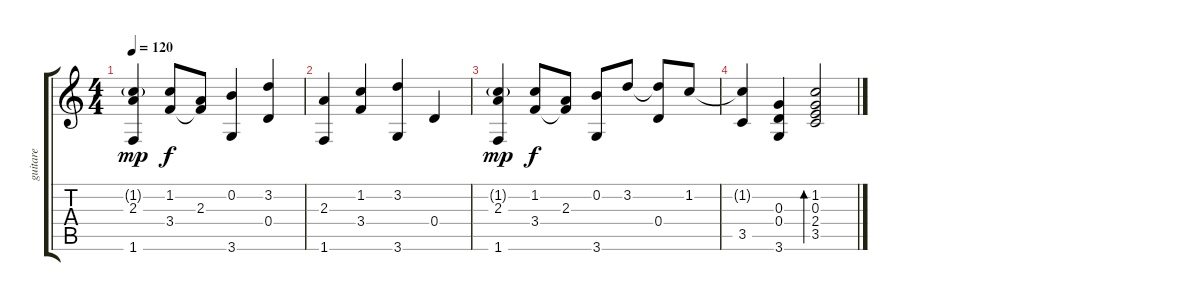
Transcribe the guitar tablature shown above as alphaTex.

\track ("guitare" "guitare") {instrument acousticguitarnylon}
\staff {score tabs}
\tuning (E4 B3 G3 D3 A2 E2) {hide}
\ts (4 4)
\tempo 120
\clef g2
\ks c
(1.2{g} 2.3 1.6).4{dy mp} (1.2 3.4).8{dy f} (2.3 3.4{t}).8 (0.2 3.6).4 (3.2 0.4).4 |
(2.3 1.6).4 (1.2 3.4).4 (3.2 3.6).4 0.4.4 |
(1.2{g} 2.3 1.6).4{dy mp} (1.2 3.4).8{dy f} (2.3 3.4{t}).8 (0.2 3.6).8 3.2.8 (3.2{t} 0.4).8 1.2.8 |
(1.2{t} 3.5).4 (0.3 0.4 3.6).4 (1.2 0.3 2.4 3.5).2{bd 240}
